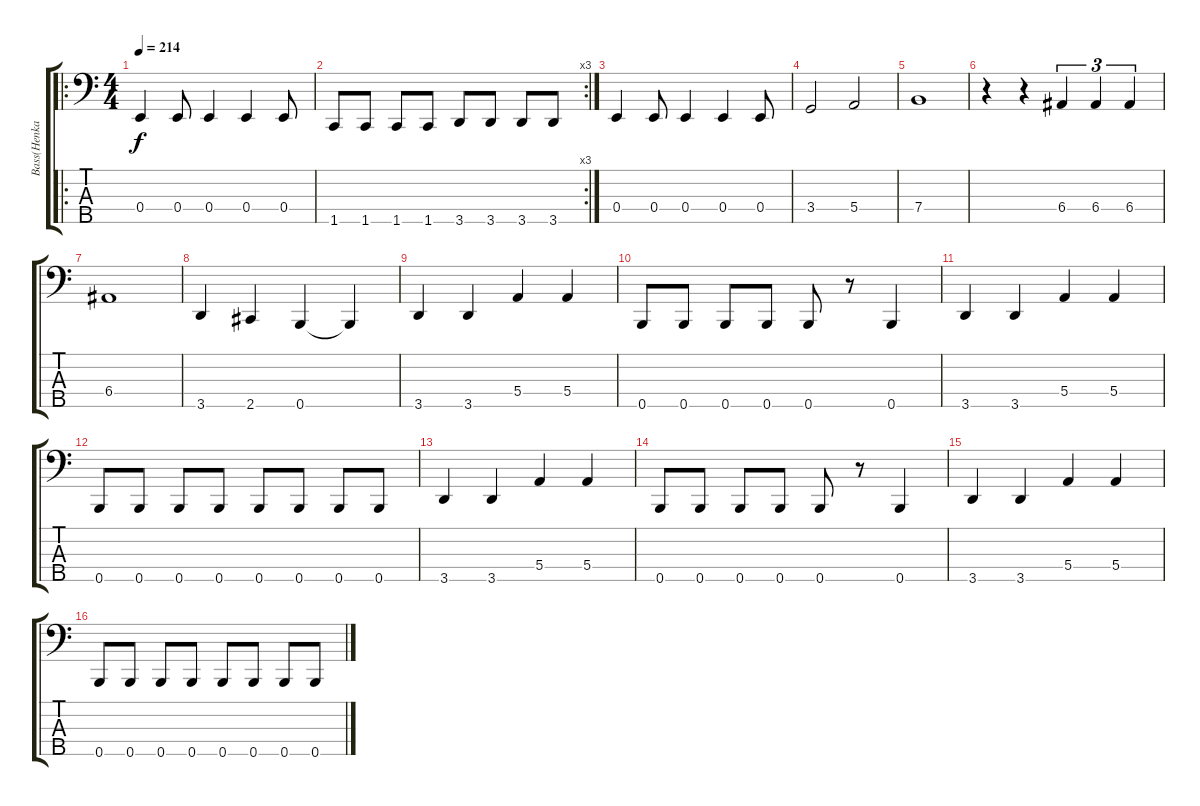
\track ("Bass(Henka)" "Bass(Henka") {instrument electricbasspick}
\staff {score tabs}
\tuning (G2 D2 A1 E1 B0) {hide}
\ro
\ts (4 4)
\tempo 214
\clef f4
\ks c
0.4.4{dy f} 0.4.8 0.4.4 0.4.4 0.4.8 |
\rc 3
1.5.8 1.5.8 1.5.8 1.5.8 3.5.8 3.5.8 3.5.8 3.5.8 |
0.4.4 0.4.8 0.4.4 0.4.4 0.4.8 |
3.4.2 5.4.2 |
7.4.1 |
r.4 r.4 6.4.4{tu (3 2)} 6.4.4{tu (3 2)} 6.4.4{tu (3 2)} |
6.4.1 |
3.5.4 2.5.4 0.5.4 0.5{t}.4 |
3.5.4 3.5.4 5.4.4 5.4.4 |
0.5.8 0.5.8 0.5.8 0.5.8 0.5.8 r.8 0.5.4 |
3.5.4 3.5.4 5.4.4 5.4.4 |
0.5.8 0.5.8 0.5.8 0.5.8 0.5.8 0.5.8 0.5.8 0.5.8 |
3.5.4 3.5.4 5.4.4 5.4.4 |
0.5.8 0.5.8 0.5.8 0.5.8 0.5.8 r.8 0.5.4 |
3.5.4 3.5.4 5.4.4 5.4.4 |
0.5.8 0.5.8 0.5.8 0.5.8 0.5.8 0.5.8 0.5.8 0.5.8
